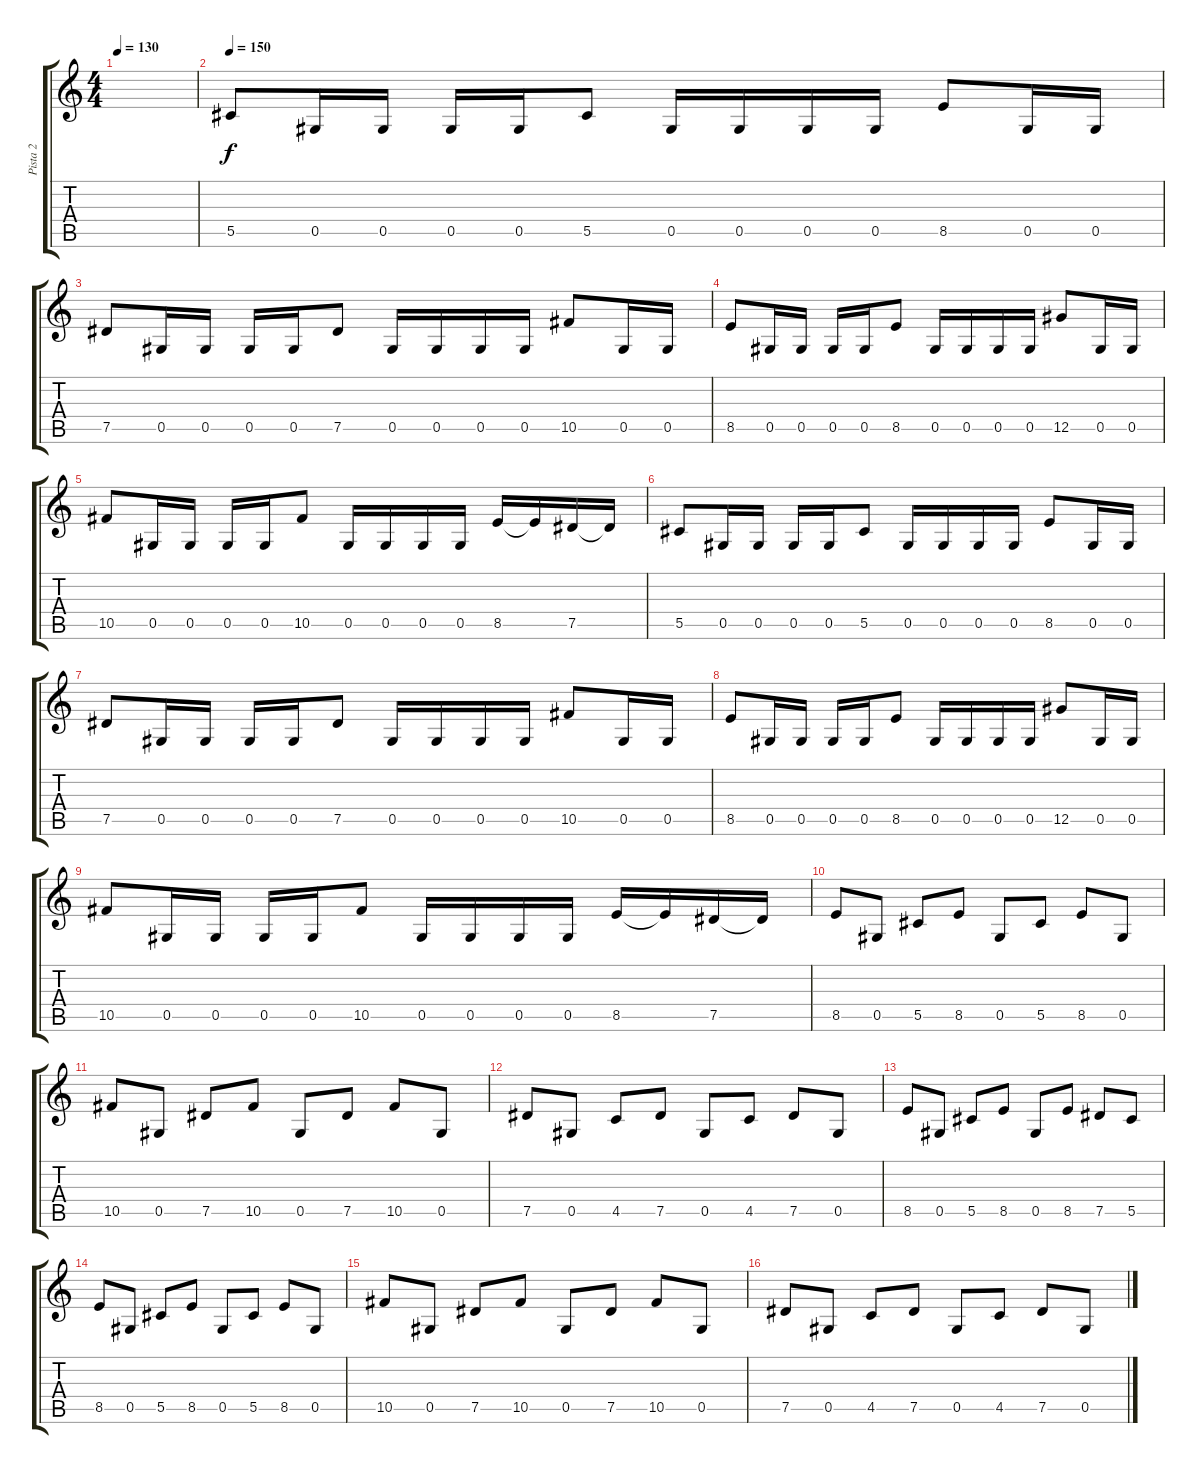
\track ("Pista 2" "Pista 2") {instrument distortionguitar}
\staff {score tabs}
\tuning (Eb4 Bb3 Gb3 Db3 Ab2 Eb2) {hide}
\ts (4 4)
\tempo 130
\clef g2
\ks c
|
\tempo 150
5.5.8 0.5.16 0.5.16 0.5.16 0.5.16 5.5.8 0.5.16 0.5.16 0.5.16 0.5.16 8.5.8 0.5.16 0.5.16 |
7.5.8 0.5.16 0.5.16 0.5.16 0.5.16 7.5.8 0.5.16 0.5.16 0.5.16 0.5.16 10.5.8 0.5.16 0.5.16 |
8.5.8 0.5.16 0.5.16 0.5.16 0.5.16 8.5.8 0.5.16 0.5.16 0.5.16 0.5.16 12.5.8 0.5.16 0.5.16 |
10.5.8 0.5.16 0.5.16 0.5.16 0.5.16 10.5.8 0.5.16 0.5.16 0.5.16 0.5.16 8.5.16 8.5{t}.16 7.5.16 7.5{t}.16 |
5.5.8 0.5.16 0.5.16 0.5.16 0.5.16 5.5.8 0.5.16 0.5.16 0.5.16 0.5.16 8.5.8 0.5.16 0.5.16 |
7.5.8 0.5.16 0.5.16 0.5.16 0.5.16 7.5.8 0.5.16 0.5.16 0.5.16 0.5.16 10.5.8 0.5.16 0.5.16 |
8.5.8 0.5.16 0.5.16 0.5.16 0.5.16 8.5.8 0.5.16 0.5.16 0.5.16 0.5.16 12.5.8 0.5.16 0.5.16 |
10.5.8 0.5.16 0.5.16 0.5.16 0.5.16 10.5.8 0.5.16 0.5.16 0.5.16 0.5.16 8.5.16 8.5{t}.16 7.5.16 7.5{t}.16 |
8.5.8 0.5.8 5.5.8 8.5.8 0.5.8 5.5.8 8.5.8 0.5.8 |
10.5.8 0.5.8 7.5.8 10.5.8 0.5.8 7.5.8 10.5.8 0.5.8 |
7.5.8 0.5.8 4.5.8 7.5.8 0.5.8 4.5.8 7.5.8 0.5.8 |
8.5.8 0.5.8 5.5.8 8.5.8 0.5.8 8.5.8 7.5.8 5.5.8 |
8.5.8 0.5.8 5.5.8 8.5.8 0.5.8 5.5.8 8.5.8 0.5.8 |
10.5.8 0.5.8 7.5.8 10.5.8 0.5.8 7.5.8 10.5.8 0.5.8 |
7.5.8 0.5.8 4.5.8 7.5.8 0.5.8 4.5.8 7.5.8 0.5.8
